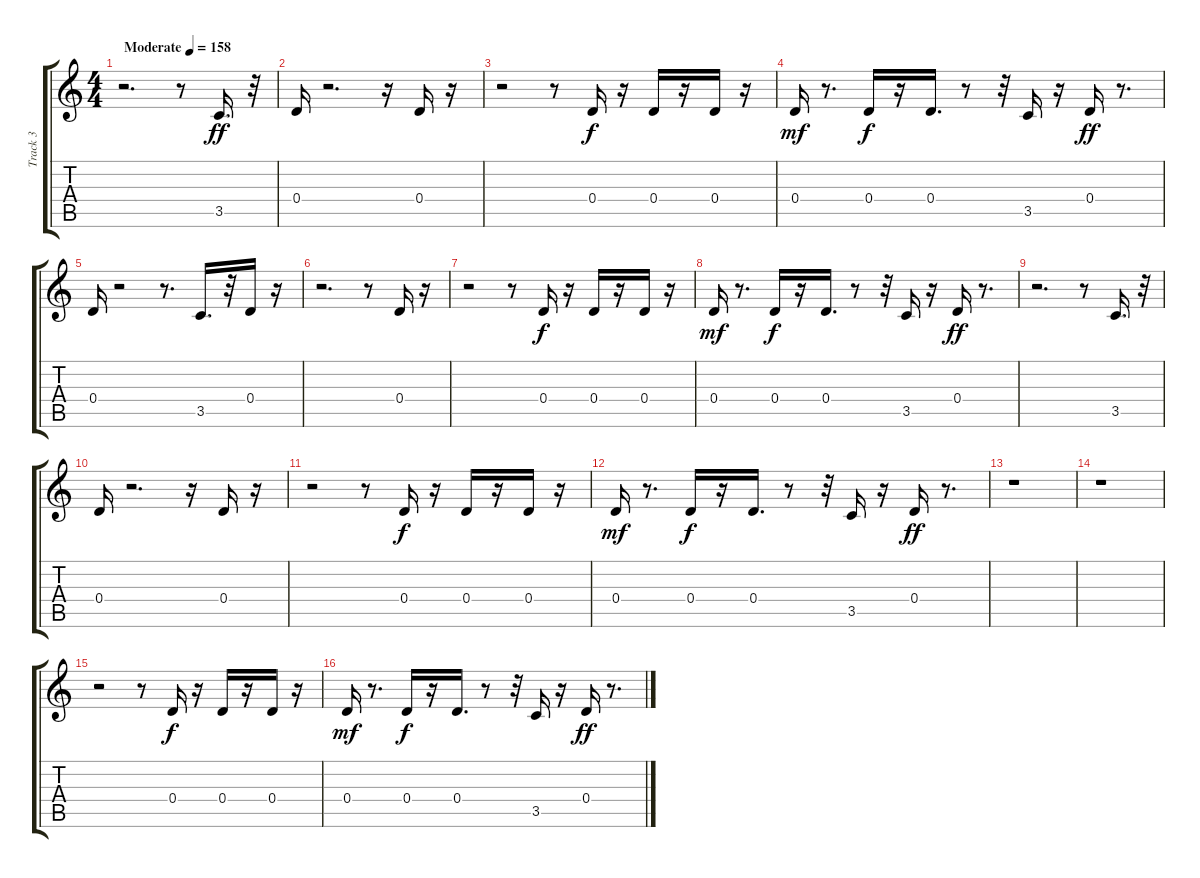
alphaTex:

\track ("Track 3" "Track 3") {instrument electricguitarmuted}
\staff {score tabs}
\tuning (E4 B3 G3 D3 A2 E2) {hide}
\ts (4 4)
\tempo (158 "Moderate")
\clef g2
\ks c
r.2{d dy ff instrument electricguitarmuted} r.8 3.5.16{d} r.32 |
0.4.16 r.2{d} r.16 0.4.16 r.16 |
r.2 r.8 0.4.16{dy f} r.16 0.4.16 r.16 0.4.16 r.16 |
0.4.16{dy mf} r.8{d} 0.4.16{dy f} r.16 0.4.16{d} r.8 r.32 3.5.16 r.16 0.4.16{dy ff} r.8{d} |
0.4.16 r.2 r.8{d} 3.5.16{d} r.32 0.4.16 r.16 |
r.2{d} r.8 0.4.16 r.16 |
r.2 r.8 0.4.16{dy f} r.16 0.4.16 r.16 0.4.16 r.16 |
0.4.16{dy mf} r.8{d} 0.4.16{dy f} r.16 0.4.16{d} r.8 r.32 3.5.16 r.16 0.4.16{dy ff} r.8{d} |
r.2{d} r.8 3.5.16{d} r.32 |
0.4.16 r.2{d} r.16 0.4.16 r.16 |
r.2 r.8 0.4.16{dy f} r.16 0.4.16 r.16 0.4.16 r.16 |
0.4.16{dy mf} r.8{d} 0.4.16{dy f} r.16 0.4.16{d} r.8 r.32 3.5.16 r.16 0.4.16{dy ff} r.8{d} |
r.1 |
r.1 |
r.2 r.8 0.4.16{dy f} r.16 0.4.16 r.16 0.4.16 r.16 |
0.4.16{dy mf} r.8{d} 0.4.16{dy f} r.16 0.4.16{d} r.8 r.32 3.5.16 r.16 0.4.16{dy ff} r.8{d}
